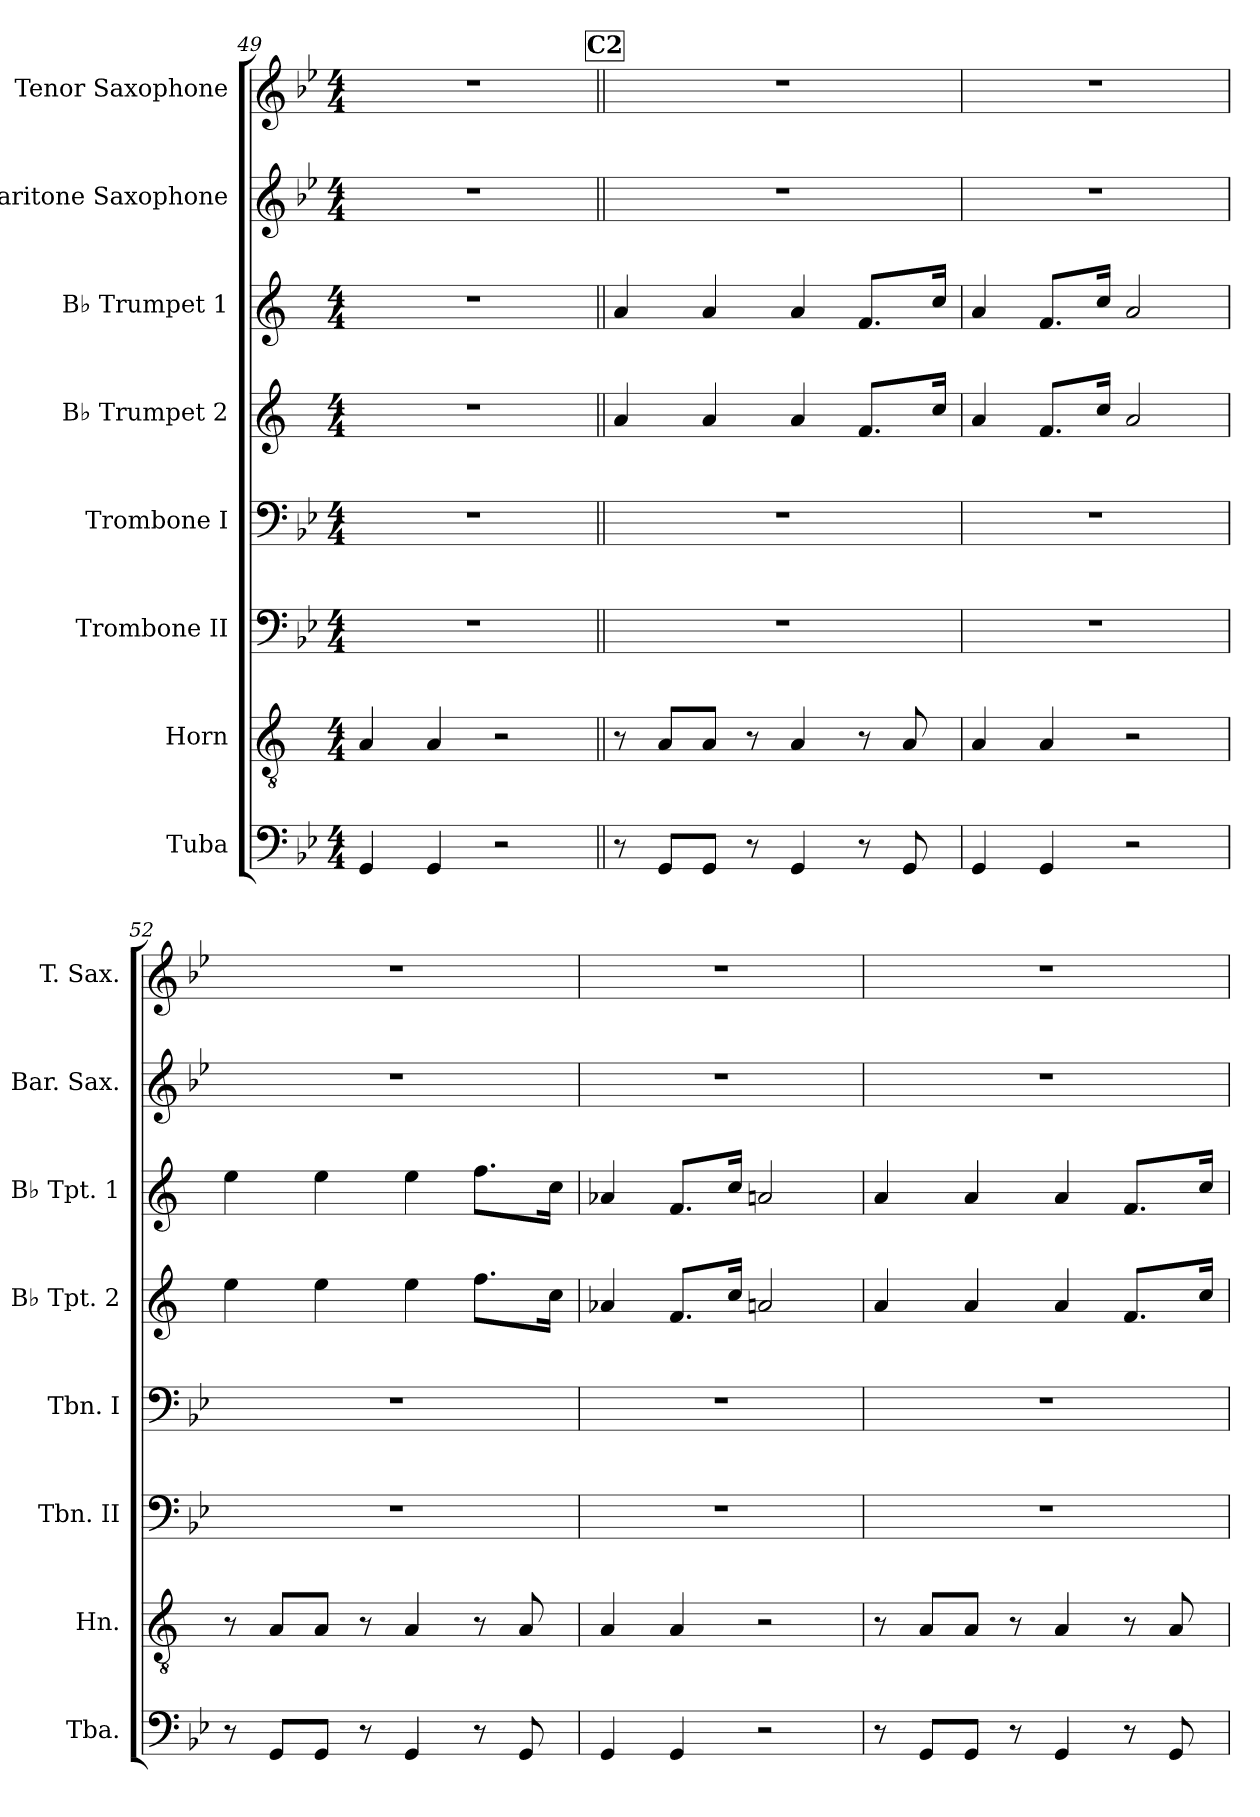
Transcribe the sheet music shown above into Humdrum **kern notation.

**kern	**kern	**kern	**kern	**kern	**kern	**kern	**kern
*part8	*part7	*part6	*part5	*part4	*part3	*part2	*part1
*staff8	*staff7	*staff6	*staff5	*staff4	*staff3	*staff2	*staff1
*I"Tuba	*I"Horn	*I"Trombone II	*I"Trombone I	*I"B♭ Trumpet 2	*I"B♭ Trumpet 1	*I"Baritone Saxophone	*I"Tenor Saxophone
*I'Tba.	*I'Hn.	*I'Tbn. II	*I'Tbn. I	*I'B♭ Tpt. 2	*I'B♭ Tpt. 1	*I'Bar. Sax.	*I'T. Sax.
*clefF4	*clefGv2	*clefF4	*clefF4	*clefG2	*clefG2	*clefG2	*clefG2
*	*ITrd1c2	*	*	*ITrd1c2	*ITrd1c2	*ITrd12c21	*ITrd8c14
*k[b-e-]	*k[b-e-]	*k[b-e-]	*k[b-e-]	*k[b-e-]	*k[b-e-]	*k[b-e-]	*k[b-e-]
*M4/4	*M4/4	*M4/4	*M4/4	*M4/4	*M4/4	*M4/4	*M4/4
=49	=49	=49	=49	=49	=49	=49	=49
4GG	4G	1r	1r	1r	1r	1r	1r
4GG	4G	.	.	.	.	.	.
2r	2r	.	.	.	.	.	.
!!LO:REH:place=s1:a:B:fs=14:t=C2
=50||	=50||	=50||	=50||	=50||	=50||	=50||	=50||
8r	8r	1r	1r	4g!	4g!	1r	1r
8GGL	8GL	.	.	.	.	.	.
8GGJ	8GJ	.	.	4g!	4g!	.	.
8r	8r	.	.	.	.	.	.
4GG	4G	.	.	4g!	4g!	.	.
8r	8r	.	.	8.e-!L	8.e-!L	.	.
8GG	8G	.	.	.	.	.	.
.	.	.	.	16b-!Jk	16b-!Jk	.	.
=51	=51	=51	=51	=51	=51	=51	=51
4GG	4G	1r	1r	4g!	4g!	1r	1r
4GG	4G	.	.	8.e-!L	8.e-!L	.	.
.	.	.	.	16b-!Jk	16b-!Jk	.	.
2r	2r	.	.	2g!	2g!	.	.
=52	=52	=52	=52	=52	=52	=52	=52
8r	8r	1r	1r	4dd!	4dd!	1r	1r
8GGL	8GL	.	.	.	.	.	.
8GGJ	8GJ	.	.	4dd!	4dd!	.	.
8r	8r	.	.	.	.	.	.
4GG	4G	.	.	4dd!	4dd!	.	.
8r	8r	.	.	8.ee-!L	8.ee-!L	.	.
8GG	8G	.	.	.	.	.	.
.	.	.	.	16b-!Jk	16b-!Jk	.	.
=53	=53	=53	=53	=53	=53	=53	=53
4GG	4G	1r	1r	4g-X!	4g-X!	1r	1r
4GG	4G	.	.	8.e-!L	8.e-!L	.	.
.	.	.	.	16b-!Jk	16b-!Jk	.	.
2r	2r	.	.	2gn!	2gn!	.	.
=54	=54	=54	=54	=54	=54	=54	=54
8r	8r	1r	1r	4g!	4g!	1r	1r
8GGL	8GL	.	.	.	.	.	.
8GGJ	8GJ	.	.	4g!	4g!	.	.
8r	8r	.	.	.	.	.	.
4GG	4G	.	.	4g!	4g!	.	.
8r	8r	.	.	8.e-!L	8.e-!L	.	.
8GG	8G	.	.	.	.	.	.
.	.	.	.	16b-!Jk	16b-!Jk	.	.
=	=	=	=	=	=	=	=
*-	*-	*-	*-	*-	*-	*-	*-
